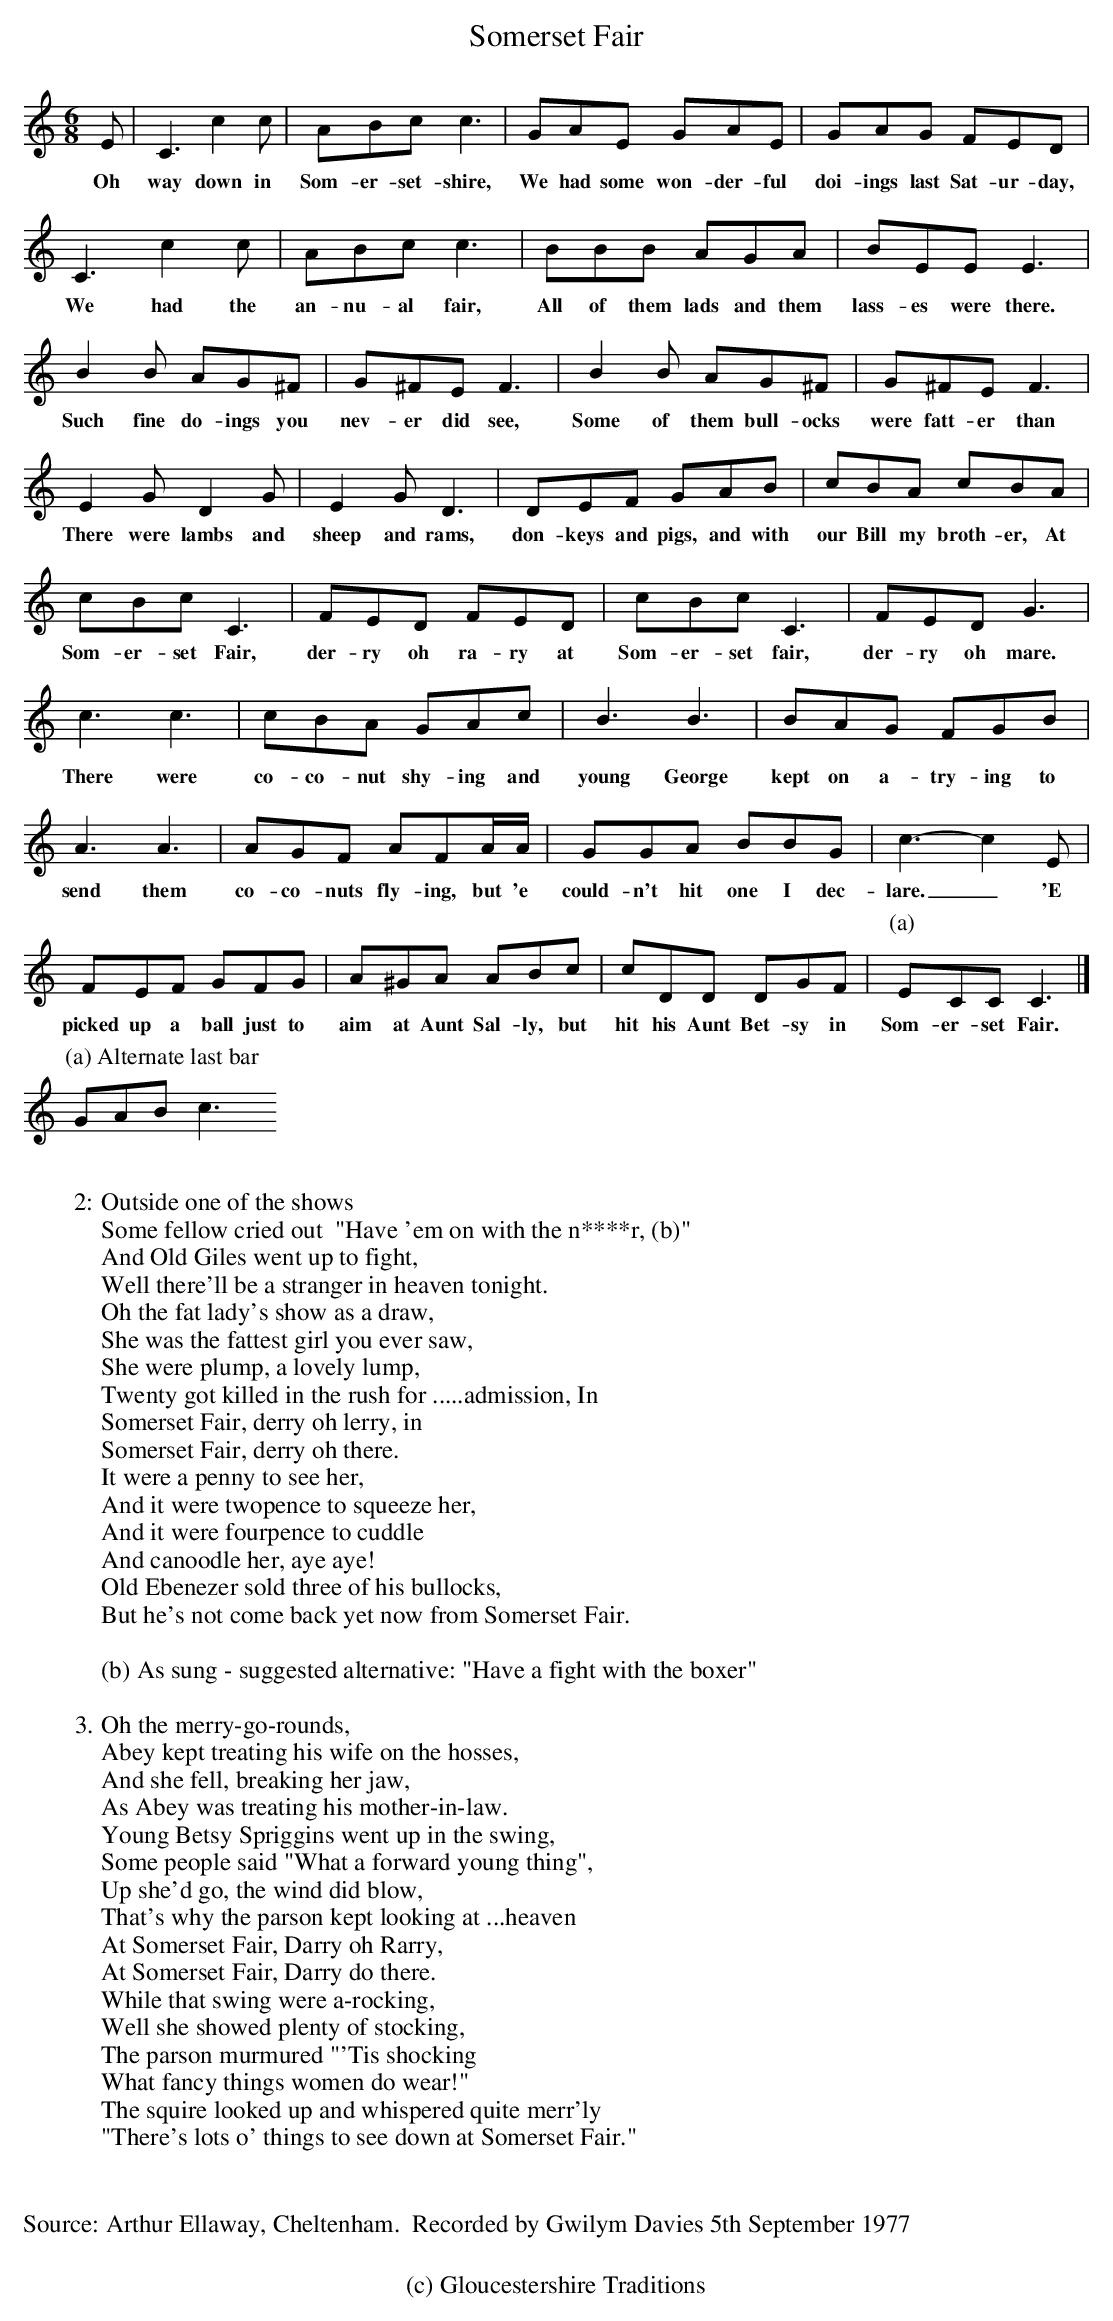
X:1
T:Somerset Fair
M:6/8
L:1/8
K:Cmaj
E|C3c2c| ABc c3| GAE GAE| GAG FED|
w:Oh way down in Som-er-set-shire, We had some won-der-ful doi-ings last Sat-ur-day,
C3c2c|ABc c3|BBB AGA | BEE E3|
w:We had the an-nu-al fair, All of them lads and them lass-es were there.
B2B AG^F| G^FEF3|B2B AG^F| G^FEF3|
w:Such fine do-ings you nev-er did see, Some of them bull-ocks were fatt-er than me,
E2GD2G|E2GD3|DEF GAB | cBA cBA|
w:There were lambs and sheep and rams, don-keys and pigs, and with our Bill my broth-er, At
cBc C3|FED FED| cBc C3| FED G3|
w:Som-er-set Fair, der-ry oh ra-ry at Som-er-set fair, der-ry oh mare.
c3c3|cBA GAc|B3B3|BAG FGB|
w:There were co-co-nut shy-ing and young George kept on a-try-ing to
A3A3|AGF AFA/2A/2|GGA BBG | c3-c2 E|
w:send them co-co-nuts fly-ing, but 'e could-n't hit one I dec-lare._'E
FEF GFG|A^GA ABc|cDD DGF|[P:(a)]ECC C3|]
w:picked up a ball just to aim at Aunt Sal-ly, but hit his Aunt Bet-sy in Som-er-set Fair.
[P:(a) Alternate last bar]GAB c3
W:
W:2: Outside one of the shows
W:Some fellow cried out  "Have 'em on with the n****r, (b)"
W:And Old Giles went up to fight,
W:Well there'll be a stranger in heaven tonight.
W:Oh the fat lady's show as a draw,
W:She was the fattest girl you ever saw,
W:She were plump, a lovely lump,
W:Twenty got killed in the rush for .....admission, In
W:Somerset Fair, derry oh lerry, in
W:Somerset Fair, derry oh there.
W:It were a penny to see her,
W:And it were twopence to squeeze her,
W:And it were fourpence to cuddle
W:And canoodle her, aye aye!
W:Old Ebenezer sold three of his bullocks,
W:But he's not come back yet now from Somerset Fair.
W:
W:(b) As sung - suggested alternative: "Have a fight with the boxer"
W:
W:3. Oh the merry-go-rounds,
W:Abey kept treating his wife on the hosses,
W:And she fell, breaking her jaw,
W:As Abey was treating his mother-in-law.
W:Young Betsy Spriggins went up in the swing,
W:Some people said "What a forward young thing",
W:Up she'd go, the wind did blow,
W:That's why the parson kept looking at ...heaven
W:At Somerset Fair, Darry oh Rarry,
W:At Somerset Fair, Darry do there.
W:While that swing were a-rocking,
W:Well she showed plenty of stocking,
W:The parson murmured "'Tis shocking
W:What fancy things women do wear!"
W:The squire looked up and whispered quite merr'ly
W:"There's lots o' things to see down at Somerset Fair."
W:
W:
